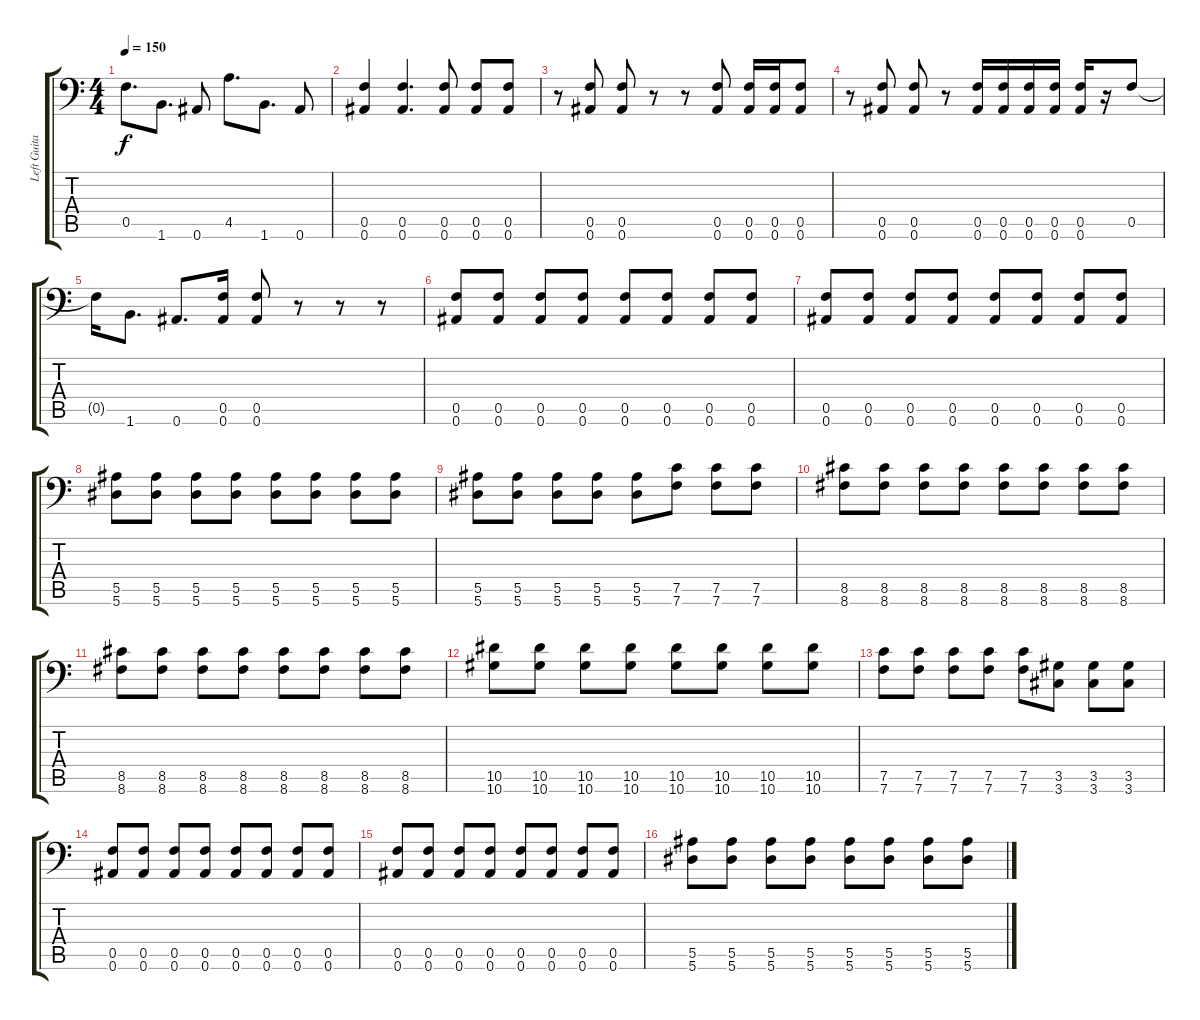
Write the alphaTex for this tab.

\track ("Left Guitar" "Left Guita") {instrument distortionguitar}
\staff {score tabs}
\tuning (C4 G3 Eb3 Bb2 F2 Bb1) {hide}
\ts (4 4)
\tempo 150
\clef f4
\ks c
0.5.8{d dy f} 1.6.8{d} 0.6.8 4.5.8{d} 1.6.8{d} 0.6.8 |
(0.5 0.6).4 (0.5 0.6).4{d} (0.5 0.6).8 (0.5 0.6).8 (0.5 0.6).8 |
r.8 (0.5 0.6).8 (0.5 0.6).8 r.8 r.8 (0.5 0.6).8 (0.5 0.6).16 (0.5 0.6).16 (0.5 0.6).8 |
r.8 (0.5 0.6).8 (0.5 0.6).8 r.8 (0.5 0.6).16 (0.5 0.6).16 (0.5 0.6).16 (0.5 0.6).16 (0.5 0.6).16 r.16 0.5.8 |
0.5{t}.16 1.6.8{d} 0.6.8{d} (0.5 0.6).16 (0.5 0.6).8 r.8 r.8 r.8 |
(0.5 0.6).8 (0.5 0.6).8 (0.5 0.6).8 (0.5 0.6).8 (0.5 0.6).8 (0.5 0.6).8 (0.5 0.6).8 (0.5 0.6).8 |
(0.5 0.6).8 (0.5 0.6).8 (0.5 0.6).8 (0.5 0.6).8 (0.5 0.6).8 (0.5 0.6).8 (0.5 0.6).8 (0.5 0.6).8 |
(5.5 5.6).8 (5.5 5.6).8 (5.5 5.6).8 (5.5 5.6).8 (5.5 5.6).8 (5.5 5.6).8 (5.5 5.6).8 (5.5 5.6).8 |
(5.5 5.6).8 (5.5 5.6).8 (5.5 5.6).8 (5.5 5.6).8 (5.5 5.6).8 (7.5 7.6).8 (7.5 7.6).8 (7.5 7.6).8 |
(8.5 8.6).8 (8.5 8.6).8 (8.5 8.6).8 (8.5 8.6).8 (8.5 8.6).8 (8.5 8.6).8 (8.5 8.6).8 (8.5 8.6).8 |
(8.5 8.6).8 (8.5 8.6).8 (8.5 8.6).8 (8.5 8.6).8 (8.5 8.6).8 (8.5 8.6).8 (8.5 8.6).8 (8.5 8.6).8 |
(10.5 10.6).8 (10.5 10.6).8 (10.5 10.6).8 (10.5 10.6).8 (10.5 10.6).8 (10.5 10.6).8 (10.5 10.6).8 (10.5 10.6).8 |
(7.5 7.6).8 (7.5 7.6).8 (7.5 7.6).8 (7.5 7.6).8 (7.5 7.6).8 (3.5 3.6).8 (3.5 3.6).8 (3.5 3.6).8 |
(0.5 0.6).8 (0.5 0.6).8 (0.5 0.6).8 (0.5 0.6).8 (0.5 0.6).8 (0.5 0.6).8 (0.5 0.6).8 (0.5 0.6).8 |
(0.5 0.6).8 (0.5 0.6).8 (0.5 0.6).8 (0.5 0.6).8 (0.5 0.6).8 (0.5 0.6).8 (0.5 0.6).8 (0.5 0.6).8 |
(5.5 5.6).8 (5.5 5.6).8 (5.5 5.6).8 (5.5 5.6).8 (5.5 5.6).8 (5.5 5.6).8 (5.5 5.6).8 (5.5 5.6).8
